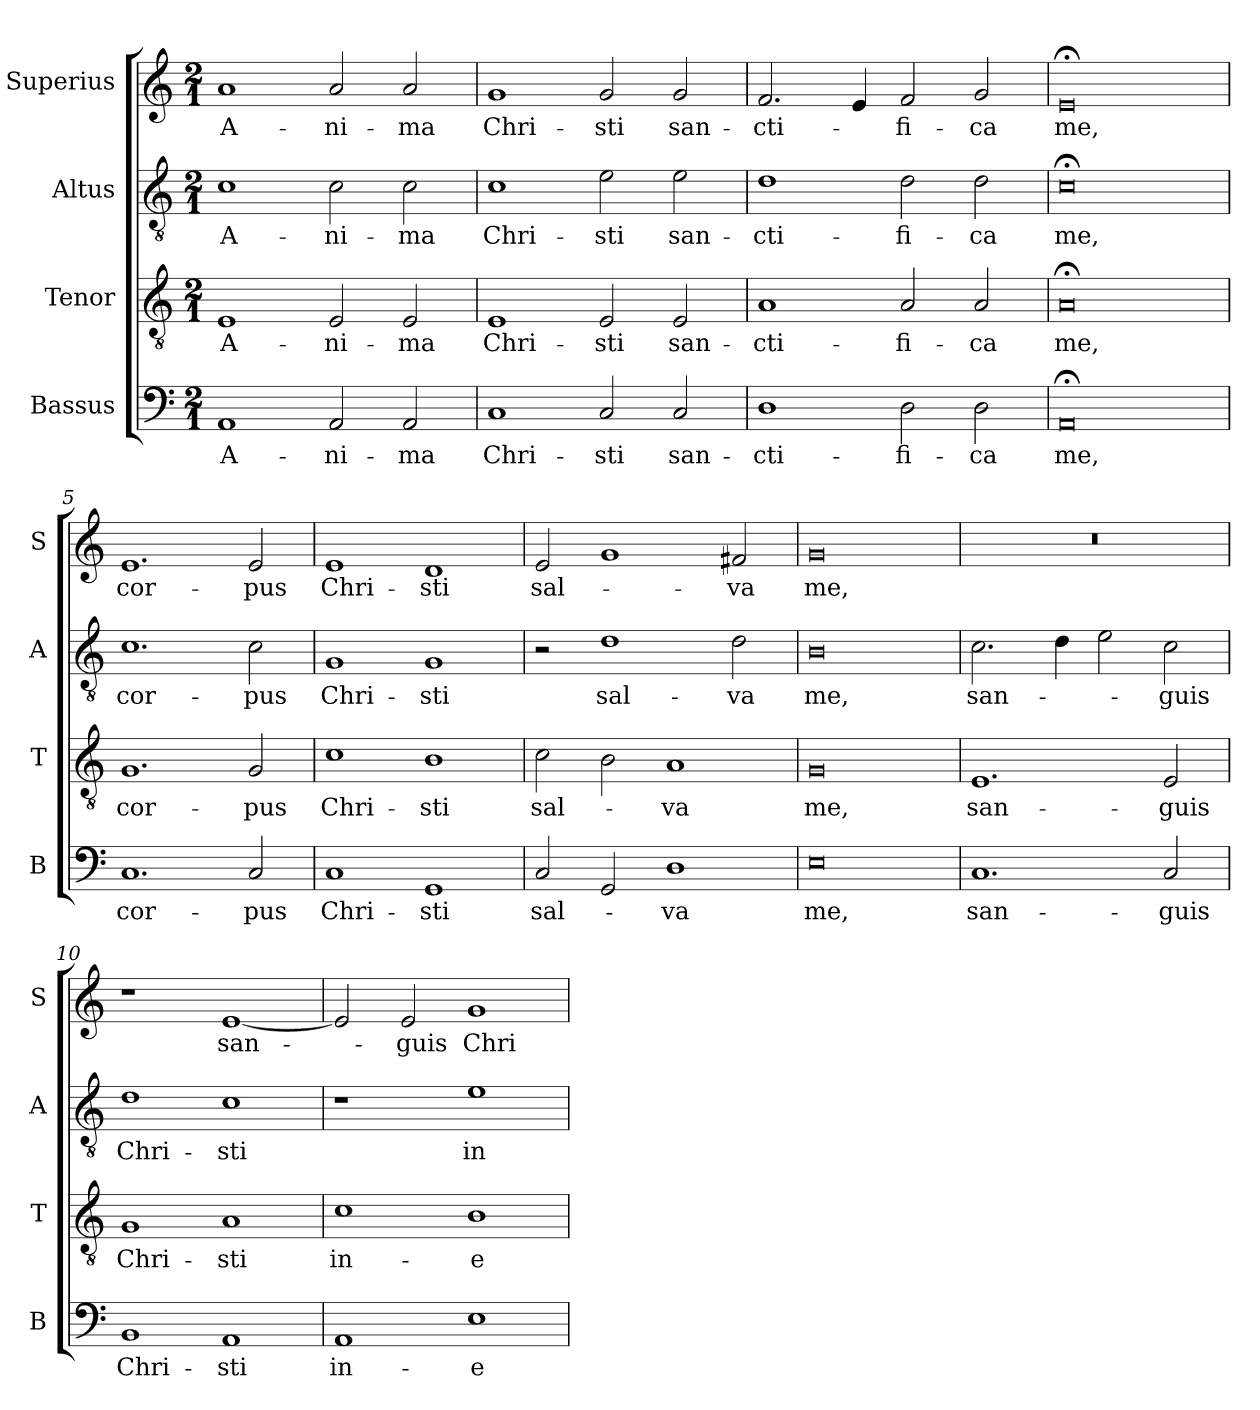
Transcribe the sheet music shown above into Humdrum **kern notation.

**kern	**text	**kern	**text	**kern	**text	**kern	**text
*part4	*part4	*part3	*part3	*part2	*part2	*part1	*part1
*staff4	*staff4	*staff3	*staff3	*staff2	*staff2	*staff1	*staff1
*I"Bassus	*	*I"Tenor	*	*I"Altus	*	*I"Superius	*
*I'B	*	*I'T	*	*I'A	*	*I'S	*
*clefF4	*	*clefGv2	*	*clefGv2	*	*clefG2	*
*k[]	*	*k[]	*	*k[]	*	*k[]	*
*M2/1	*	*M2/1	*	*M2/1	*	*M2/1	*
=1	=1	=1	=1	=1	=1	=1	=1
1AA	A-	1E	A-	1c	A-	1a	A-
2AA	-ni-	2E	-ni-	2c	-ni-	2a	-ni-
2AA	-ma	2E	-ma	2c	-ma	2a	-ma
=2	=2	=2	=2	=2	=2	=2	=2
1C	Chri-	1E	Chri-	1c	Chri-	1g	Chri-
2C	-sti	2E	-sti	2e	-sti	2g	-sti
!	!LO:LY:i	!	!LO:LY:i	!	!LO:LY:i	!	!
2C	san-	2E	san-	2e	san-	2g	san-
=3	=3	=3	=3	=3	=3	=3	=3
!	!LO:LY:i	!	!LO:LY:i	!	!LO:LY:i	!	!
1D	-cti-	1A	-cti-	1d	-cti-	2.f	-cti-
.	.	.	.	.	.	4e	.
!	!LO:LY:i	!	!LO:LY:i	!	!LO:LY:i	!	!
2D	-fi-	2A	-fi-	2d	-fi-	2f	-fi-
!	!LO:LY:i	!	!LO:LY:i	!	!LO:LY:i	!	!
2D	-ca	2A	-ca	2d	-ca	2g	-ca
=4	=4	=4	=4	=4	=4	=4	=4
!	!LO:LY:i	!	!LO:LY:i	!	!LO:LY:i	!	!
0AA;<	me,	0A;<	me,	0c;<	me,	0e;<	me,
=5	=5	=5	=5	=5	=5	=5	=5
1.C	cor-	1.G	cor-	1.c	cor-	1.e	cor-
2C	-pus	2G	-pus	2c	-pus	2e	-pus
=6	=6	=6	=6	=6	=6	=6	=6
1C	Chri-	1c	Chri-	1G	Chri-	1e	Chri-
1GG	-sti	1B	-sti	1G	-sti	1d	-sti
=7	=7	=7	=7	=7	=7	=7	=7
!	!LO:LY:i	!	!LO:LY:i	!	!	!	!
2C	sal-	2c	sal-	2r	.	2e	sal-
!	!	!	!	!	!LO:LY:i	!	!
2GG	.	2B	.	1d	sal-	1g	.
!	!LO:LY:i	!	!LO:LY:i	!	!	!	!
1D	-va	1A	-va	.	.	.	.
!	!	!	!	!	!LO:LY:i	!	!
.	.	.	.	2d	-va	2f#X	-va
=8	=8	=8	=8	=8	=8	=8	=8
!	!LO:LY:i	!	!LO:LY:i	!	!LO:LY:i	!	!
0E	me,	0G	me,	0B	me,	0g	me,
=9	=9	=9	=9	=9	=9	=9	=9
1.C	san-	1.E	san-	2.c	san-	0r	.
.	.	.	.	4d	.	.	.
.	.	.	.	2e	.	.	.
2C	-guis	2E	-guis	2c	-guis	.	.
=10	=10	=10	=10	=10	=10	=10	=10
!	!	!	!	!	!LO:LY:i	!	!
1BB	Chri-	1G	Chri-	1d	Chri-	1r	.
!	!	!	!	!	!LO:LY:i	!	!
1AA	-sti	1A	-sti	1c	-sti	[1e	san-
=11	=11	=11	=11	=11	=11	=11	=11
!	!LO:LY:i	!	!LO:LY:i	!	!	!	!
1AA	in-	1c	in-	1r	.	2e]	.
.	.	.	.	.	.	2e	-guis
!	!LO:LY:i	!	!LO:LY:i	!	!LO:LY:i	!	!
1E	-e-	1B	-e-	1e	in-	1g	Chri-
=	=	=	=	=	=	=	=
*-	*-	*-	*-	*-	*-	*-	*-
